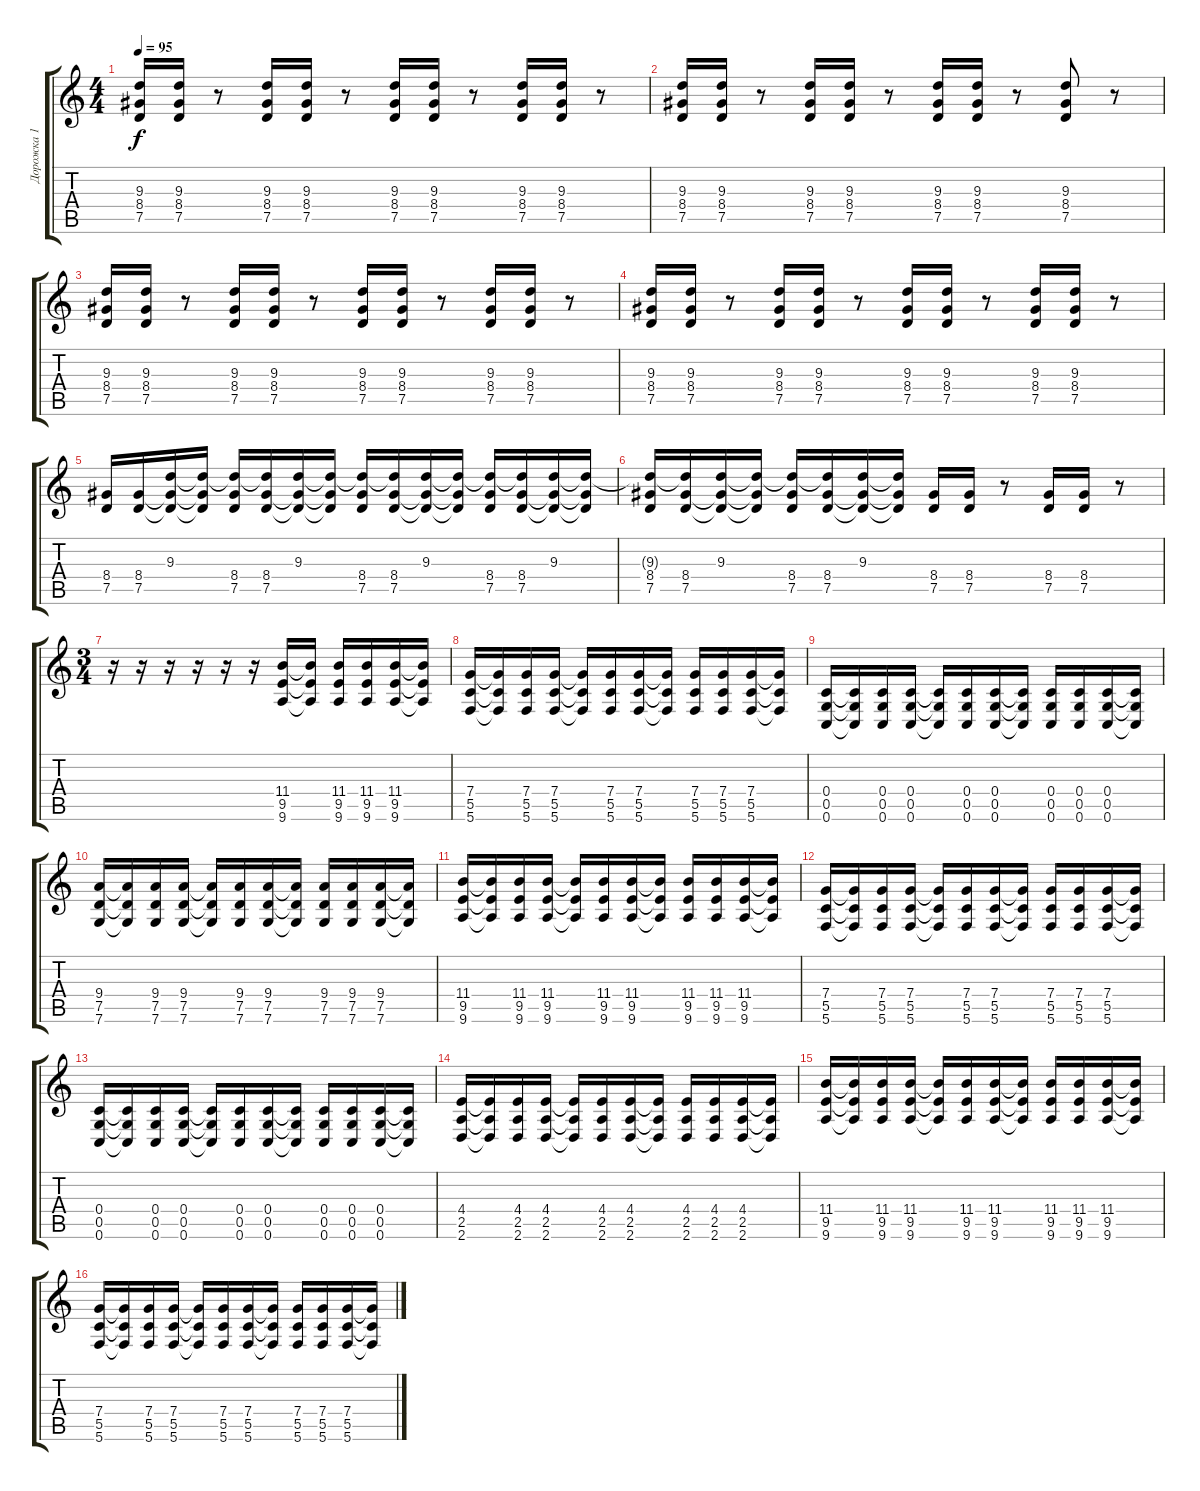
\track ("Дорожка 1" "Дорожка 1") {instrument acousticguitarsteel}
\staff {score tabs}
\tuning (D4 A3 F3 C3 G2 C2) {hide}
\ts (4 4)
\tempo 95
\clef g2
\ks c
(9.3 8.4 7.5).16{dy f} (9.3 8.4 7.5).16 r.8 (9.3 8.4 7.5).16 (9.3 8.4 7.5).16 r.8 (9.3 8.4 7.5).16 (9.3 8.4 7.5).16 r.8 (9.3 8.4 7.5).16 (9.3 8.4 7.5).16 r.8 |
(9.3 8.4 7.5).16 (9.3 8.4 7.5).16 r.8 (9.3 8.4 7.5).16 (9.3 8.4 7.5).16 r.8 (9.3 8.4 7.5).16 (9.3 8.4 7.5).16 r.8 (9.3 8.4 7.5).8 r.8 |
(9.3 8.4 7.5).16 (9.3 8.4 7.5).16 r.8 (9.3 8.4 7.5).16 (9.3 8.4 7.5).16 r.8 (9.3 8.4 7.5).16 (9.3 8.4 7.5).16 r.8 (9.3 8.4 7.5).16 (9.3 8.4 7.5).16 r.8 |
(9.3 8.4 7.5).16 (9.3 8.4 7.5).16 r.8 (9.3 8.4 7.5).16 (9.3 8.4 7.5).16 r.8 (9.3 8.4 7.5).16 (9.3 8.4 7.5).16 r.8 (9.3 8.4 7.5).16 (9.3 8.4 7.5).16 r.8 |
(8.4 7.5).16 (8.4 7.5).16 (9.3 8.4{t} 7.5{t}).16 (9.3{t} 8.4{t} 7.5{t}).16 (9.3{t} 8.4 7.5).16 (9.3{t} 8.4 7.5).16 (9.3 8.4{t} 7.5{t}).16 (9.3{t} 8.4{t} 7.5{t}).16 (9.3{t} 8.4 7.5).16 (9.3{t} 8.4 7.5).16 (9.3 8.4{t} 7.5{t}).16 (9.3{t} 8.4{t} 7.5{t}).16 (9.3{t} 8.4 7.5).16 (9.3{t} 8.4 7.5).16 (9.3 8.4{t} 7.5{t}).16 (9.3{t} 8.4{t} 7.5{t}).16 |
(9.3{t} 8.4 7.5).16 (9.3{t} 8.4 7.5).16 (9.3 8.4{t} 7.5{t}).16 (9.3{t} 8.4{t} 7.5{t}).16 (9.3{t} 8.4 7.5).16 (9.3{t} 8.4 7.5).16 (9.3 8.4{t} 7.5{t}).16 (9.3{t} 8.4{t} 7.5{t}).16 (8.4 7.5).16 (8.4 7.5).16 r.8 (8.4 7.5).16 (8.4 7.5).16 r.8 |
\ts (3 4)
r.16 r.16 r.16 r.16 r.16 r.16 (11.4 9.5 9.6).16 (11.4{t} 9.5{t} 9.6{t}).16 (11.4 9.5 9.6).16 (11.4 9.5 9.6).16 (11.4 9.5 9.6).16 (11.4{t} 9.5{t} 9.6{t}).16 |
(7.4 5.5 5.6).16 (7.4{t} 5.5{t} 5.6{t}).16 (7.4 5.5 5.6).16 (7.4 5.5 5.6).16 (7.4{t} 5.5{t} 5.6{t}).16 (7.4 5.5 5.6).16 (7.4 5.5 5.6).16 (7.4{t} 5.5{t} 5.6{t}).16 (7.4 5.5 5.6).16 (7.4 5.5 5.6).16 (7.4 5.5 5.6).16 (7.4{t} 5.5{t} 5.6{t}).16 |
(0.4 0.5 0.6).16 (0.4{t} 0.5{t} 0.6{t}).16 (0.4 0.5 0.6).16 (0.4 0.5 0.6).16 (0.4{t} 0.5{t} 0.6{t}).16 (0.4 0.5 0.6).16 (0.4 0.5 0.6).16 (0.4{t} 0.5{t} 0.6{t}).16 (0.4 0.5 0.6).16 (0.4 0.5 0.6).16 (0.4 0.5 0.6).16 (0.4{t} 0.5{t} 0.6{t}).16 |
(9.4 7.5 7.6).16 (9.4{t} 7.5{t} 7.6{t}).16 (9.4 7.5 7.6).16 (9.4 7.5 7.6).16 (9.4{t} 7.5{t} 7.6{t}).16 (9.4 7.5 7.6).16 (9.4 7.5 7.6).16 (9.4{t} 7.5{t} 7.6{t}).16 (9.4 7.5 7.6).16 (9.4 7.5 7.6).16 (9.4 7.5 7.6).16 (9.4{t} 7.5{t} 7.6{t}).16 |
(11.4 9.5 9.6).16 (11.4{t} 9.5{t} 9.6{t}).16 (11.4 9.5 9.6).16 (11.4 9.5 9.6).16 (11.4{t} 9.5{t} 9.6{t}).16 (11.4 9.5 9.6).16 (11.4 9.5 9.6).16 (11.4{t} 9.5{t} 9.6{t}).16 (11.4 9.5 9.6).16 (11.4 9.5 9.6).16 (11.4 9.5 9.6).16 (11.4{t} 9.5{t} 9.6{t}).16 |
(7.4 5.5 5.6).16 (7.4{t} 5.5{t} 5.6{t}).16 (7.4 5.5 5.6).16 (7.4 5.5 5.6).16 (7.4{t} 5.5{t} 5.6{t}).16 (7.4 5.5 5.6).16 (7.4 5.5 5.6).16 (7.4{t} 5.5{t} 5.6{t}).16 (7.4 5.5 5.6).16 (7.4 5.5 5.6).16 (7.4 5.5 5.6).16 (7.4{t} 5.5{t} 5.6{t}).16 |
(0.4 0.5 0.6).16 (0.4{t} 0.5{t} 0.6{t}).16 (0.4 0.5 0.6).16 (0.4 0.5 0.6).16 (0.4{t} 0.5{t} 0.6{t}).16 (0.4 0.5 0.6).16 (0.4 0.5 0.6).16 (0.4{t} 0.5{t} 0.6{t}).16 (0.4 0.5 0.6).16 (0.4 0.5 0.6).16 (0.4 0.5 0.6).16 (0.4{t} 0.5{t} 0.6{t}).16 |
(4.4 2.5 2.6).16 (4.4{t} 2.5{t} 2.6{t}).16 (4.4 2.5 2.6).16 (4.4 2.5 2.6).16 (4.4{t} 2.5{t} 2.6{t}).16 (4.4 2.5 2.6).16 (4.4 2.5 2.6).16 (4.4{t} 2.5{t} 2.6{t}).16 (4.4 2.5 2.6).16 (4.4 2.5 2.6).16 (4.4 2.5 2.6).16 (4.4{t} 2.5{t} 2.6{t}).16 |
(11.4 9.5 9.6).16 (11.4{t} 9.5{t} 9.6{t}).16 (11.4 9.5 9.6).16 (11.4 9.5 9.6).16 (11.4{t} 9.5{t} 9.6{t}).16 (11.4 9.5 9.6).16 (11.4 9.5 9.6).16 (11.4{t} 9.5{t} 9.6{t}).16 (11.4 9.5 9.6).16 (11.4 9.5 9.6).16 (11.4 9.5 9.6).16 (11.4{t} 9.5{t} 9.6{t}).16 |
(7.4 5.5 5.6).16 (7.4{t} 5.5{t} 5.6{t}).16 (7.4 5.5 5.6).16 (7.4 5.5 5.6).16 (7.4{t} 5.5{t} 5.6{t}).16 (7.4 5.5 5.6).16 (7.4 5.5 5.6).16 (7.4{t} 5.5{t} 5.6{t}).16 (7.4 5.5 5.6).16 (7.4 5.5 5.6).16 (7.4 5.5 5.6).16 (7.4{t} 5.5{t} 5.6{t}).16
